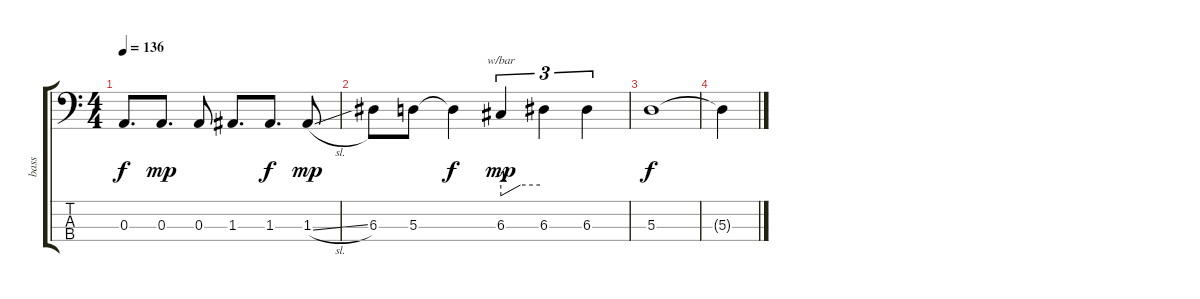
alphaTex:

\track ("bass" "bass") {instrument electricbassfinger}
\staff {score tabs}
\tuning (G2 D2 A1 E1) {hide}
\ts (4 4)
\tempo 136
\clef f4
\ks c
0.3.8{d dy f} 0.3.8{d dy mp} 0.3.8 1.3.8{d} 1.3.8{d dy f} 1.3{sl}.8{dy mp} |
6.3.8 5.3.8 5.3{t}.4{dy f} 6.3.4{tu (3 2) tbe (custom default 0 -4 30 0 60 0) dy mp} 6.3.4{tu (3 2)} 6.3.4{tu (3 2)} |
5.3.1{dy f} |
5.3{t}.4
